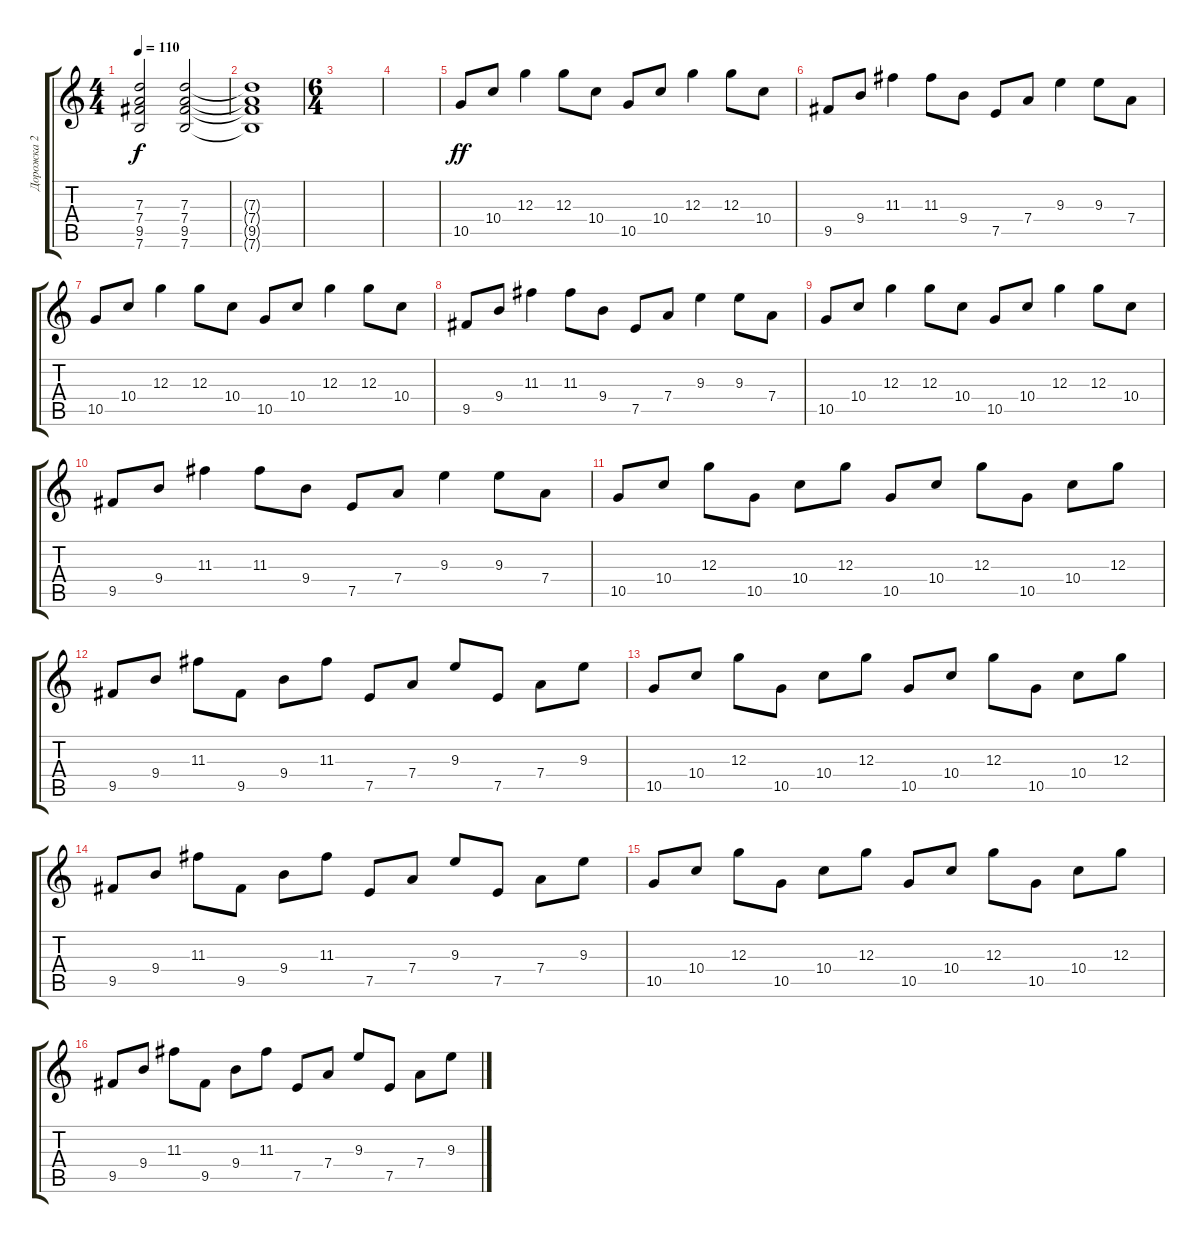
\track ("Дорожка 2" "Дорожка 2") {mute instrument acousticguitarsteel}
\staff {score tabs}
\tuning (E4 B3 G3 D3 A2 E2) {hide}
\ts (4 4)
\tempo 110
\clef g2
\ks c
(7.3{t} 7.4{t} 9.5{t} 7.6{t}).2{dy f} (7.3 7.4 9.5 7.6).2 |
(7.3{t} 7.4{t} 9.5{t} 7.6{t}).1 |
\ts (6 4)
|
|
10.5.8{dy ff} 10.4.8 12.3.4 12.3.8 10.4.8 10.5.8 10.4.8 12.3.4 12.3.8 10.4.8 |
9.5.8 9.4.8 11.3.4 11.3.8 9.4.8 7.5.8 7.4.8 9.3.4 9.3.8 7.4.8 |
10.5.8 10.4.8 12.3.4 12.3.8 10.4.8 10.5.8 10.4.8 12.3.4 12.3.8 10.4.8 |
9.5.8 9.4.8 11.3.4 11.3.8 9.4.8 7.5.8 7.4.8 9.3.4 9.3.8 7.4.8 |
10.5.8 10.4.8 12.3.4 12.3.8 10.4.8 10.5.8 10.4.8 12.3.4 12.3.8 10.4.8 |
9.5.8 9.4.8 11.3.4 11.3.8 9.4.8 7.5.8 7.4.8 9.3.4 9.3.8 7.4.8 |
10.5.8 10.4.8 12.3.8 10.5.8 10.4.8 12.3.8 10.5.8 10.4.8 12.3.8 10.5.8 10.4.8 12.3.8 |
9.5.8 9.4.8 11.3.8 9.5.8 9.4.8 11.3.8 7.5.8 7.4.8 9.3.8 7.5.8 7.4.8 9.3.8 |
10.5.8 10.4.8 12.3.8 10.5.8 10.4.8 12.3.8 10.5.8 10.4.8 12.3.8 10.5.8 10.4.8 12.3.8 |
9.5.8 9.4.8 11.3.8 9.5.8 9.4.8 11.3.8 7.5.8 7.4.8 9.3.8 7.5.8 7.4.8 9.3.8 |
10.5.8 10.4.8 12.3.8 10.5.8 10.4.8 12.3.8 10.5.8 10.4.8 12.3.8 10.5.8 10.4.8 12.3.8 |
9.5.8 9.4.8 11.3.8 9.5.8 9.4.8 11.3.8 7.5.8 7.4.8 9.3.8 7.5.8 7.4.8 9.3.8
